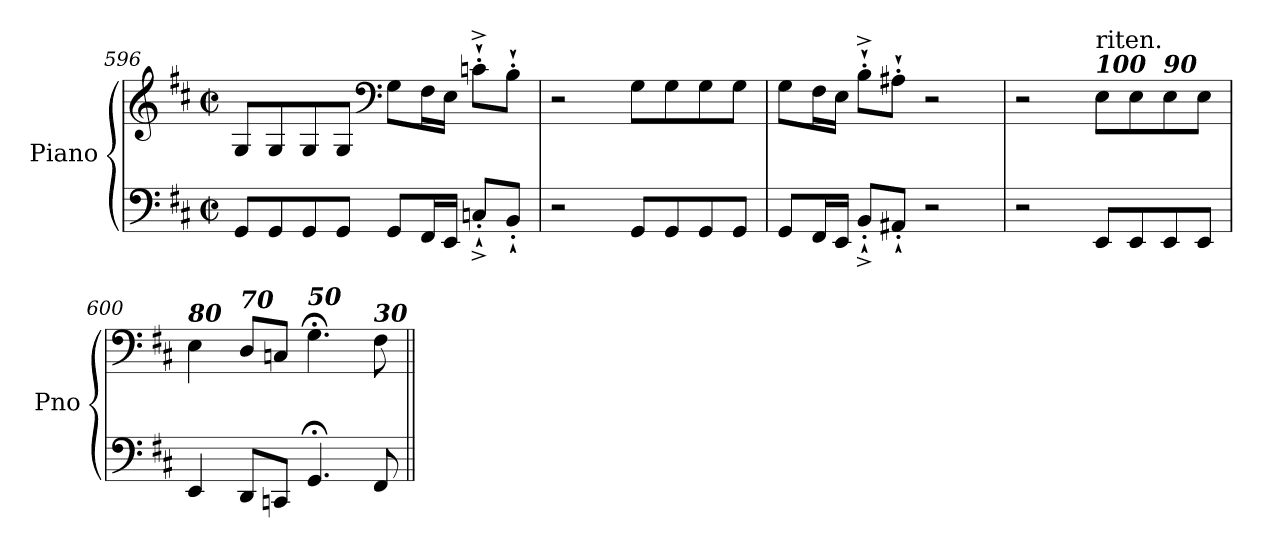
**kern	**kern
*part1	*part1
*staff2	*staff1
*I"Piano	*
*I'Pno	*
*clefF4	*clefG2
*k[f#c#]	*k[f#c#]
*M4/4	*M4/4
*met(c|)	*met(c|)
=596	=596
8GG/L	8G/L
8GG/	8G/
8GG/	8G/
8GG/J	8G/J
*	*clefF4
8GG/L	8G\L
16FF#/L	16F#\L
16EE/JJ	16E\JJ
8Cn'^`/L	8cn'`^\L
8BB'`/J	8B'`\J
!!LO:LB:g=z
=597	=597
2r	2r
8GG/L	8G\L
8GG/	8G\
8GG/	8G\
8GG/J	8G\J
=598	=598
8GG/L	8G\L
16FF#/L	16F#\L
16EE/JJ	16E\JJ
8BB'^`/L	8B'`^\L
8AA#X'`/J	8A#X'`\J
2r	2r
=599	=599
2r	2r
!	!LO:TX:a:Bi:t=100
!	!LO:TX:a:t=riten.
8EE/L	8E\L
8EE/	8E\
!	!LO:TX:a:Bi:t=90
8EE/	8E\
8EE/J	8E\J
=600	=600
!	!LO:TX:a:Bi:t=80
4EE/	4E\
!	!LO:TX:a:Bi:t=70
8DD/L	8D/L
8CCn/J	8Cn/J
!	!LO:TX:a:Bi:t=50
4.GG;</	4.G;<\
!	!LO:TX:a:Bi:t=30
8FF#/	8F#\
=||	=||
*-	*-
